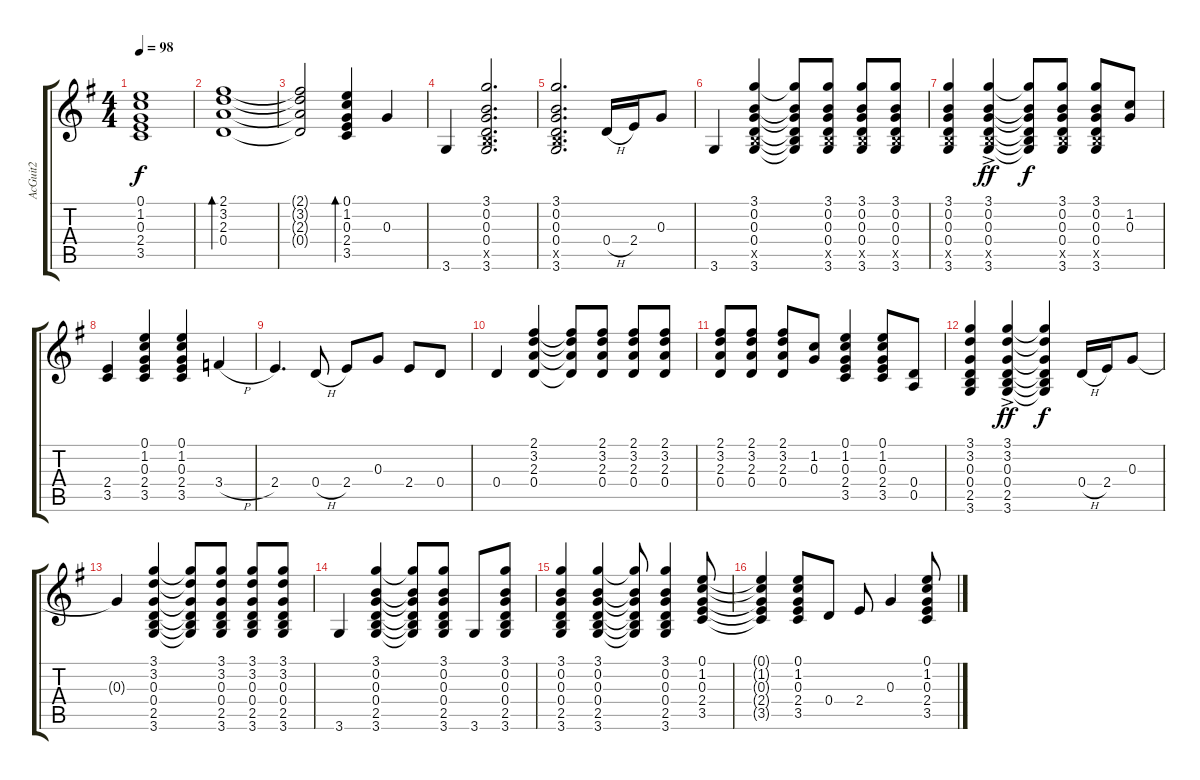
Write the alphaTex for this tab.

\track ("AcGuit2" "AcGuit2") {instrument acousticguitarsteel}
\staff {score tabs}
\tuning (E4 B3 G3 D3 A2 E2) {hide}
\ts (4 4)
\tempo 98
\clef g2
\ks g
(0.1{t} 1.2{t} 0.3{t} 2.4{t} 3.5{t}).1{dy f} |
(2.1 3.2 2.3 0.4).1{bd 30} |
(2.1{t} 3.2{t} 2.3{t} 0.4{t}).2 (0.1 1.2 0.3 2.4 3.5).4{bd 30} 0.3.4 |
3.6.4 (3.1 0.2 0.3 0.4 2.5{x} 3.6).2{d} |
(3.1 0.2 0.3 0.4 2.5{x} 3.6).2{d} 0.4{h}.16 2.4.16 0.3.8 |
3.6.4 (3.1 0.2 0.3 0.4 2.5{x} 3.6).4 (3.1{t} 0.2{t} 0.3{t} 0.4{t} 2.5{t} 3.6{t}).8 (3.1 0.2 0.3 0.4 2.5{x} 3.6).8 (3.1 0.2 0.3 0.4 2.5{x} 3.6).8 (3.1 0.2 0.3 0.4 2.5{x} 3.6).8 |
(3.1 0.2 0.3 0.4 2.5{x} 3.6).4 (3.1{ac} 0.2{ac} 0.3{ac} 0.4{ac} 2.5{ac x} 3.6{ac}).4{dy ff} (3.1{t} 0.2{t} 0.3{t} 0.4{t} 2.5{t} 3.6{t}).8{dy f} (3.1 0.2 0.3 0.4 2.5{x} 3.6).8 (3.1 0.2 0.3 0.4 2.5{x} 3.6).8 (1.2 0.3).8 |
(2.4 3.5).4 (0.1 1.2 0.3 2.4 3.5).4 (0.1 1.2 0.3 2.4 3.5).4 3.4{h}.4 |
2.4.4{d} 0.4{h}.8 2.4.8 0.3.8 2.4.8 0.4.8 |
0.4.4 (2.1 3.2 2.3 0.4).4 (2.1{t} 3.2{t} 2.3{t} 0.4{t}).8 (2.1 3.2 2.3 0.4).8 (2.1 3.2 2.3 0.4).8 (2.1 3.2 2.3 0.4).8 |
(2.1 3.2 2.3 0.4).8 (2.1 3.2 2.3 0.4).8 (2.1 3.2 2.3 0.4).8 (1.2 0.3).8 (0.1 1.2 0.3 2.4 3.5).4 (0.1 1.2 0.3 2.4 3.5).8 (0.4 0.5).8 |
(3.1 3.2 0.3 0.4 2.5 3.6).4 (3.1{ac} 3.2{ac} 0.3{ac} 0.4{ac} 2.5{ac} 3.6{ac}).4{dy ff} (3.1{t} 3.2{t} 0.3{t} 0.4{t} 2.5{t} 3.6{t}).4{dy f} 0.4{h}.16 2.4.16 0.3.8 |
0.3{t}.4 (3.1 3.2 0.3 0.4 2.5 3.6).4 (3.1{t} 3.2{t} 0.3{t} 0.4{t} 2.5{t} 3.6{t}).8 (3.1 3.2 0.3 0.4 2.5 3.6).8 (3.1 3.2 0.3 0.4 2.5 3.6).8 (3.1 3.2 0.3 0.4 2.5 3.6).8 |
3.6.4 (3.1 0.2 0.3 0.4 2.5 3.6).4 (3.1{t} 0.2{t} 0.3{t} 0.4{t} 2.5{t} 3.6{t}).8 (3.1 0.2 0.3 0.4 2.5 3.6).8 3.6.8 (3.1 0.2 0.3 0.4 2.5 3.6).8 |
(3.1 0.2 0.3 0.4 2.5 3.6).4 (3.1 0.2 0.3 0.4 2.5 3.6).4 (3.1{t} 0.2{t} 0.3{t} 0.4{t} 2.5{t} 3.6{t}).8 (3.1 0.2 0.3 0.4 2.5 3.6).4 (0.1 1.2 0.3 2.4 3.5).8 |
(0.1{t} 1.2{t} 0.3{t} 2.4{t} 3.5{t}).4 (0.1 1.2 0.3 2.4 3.5).8 0.4.8 2.4.8 0.3.4 (0.1 1.2 0.3 2.4 3.5).8
